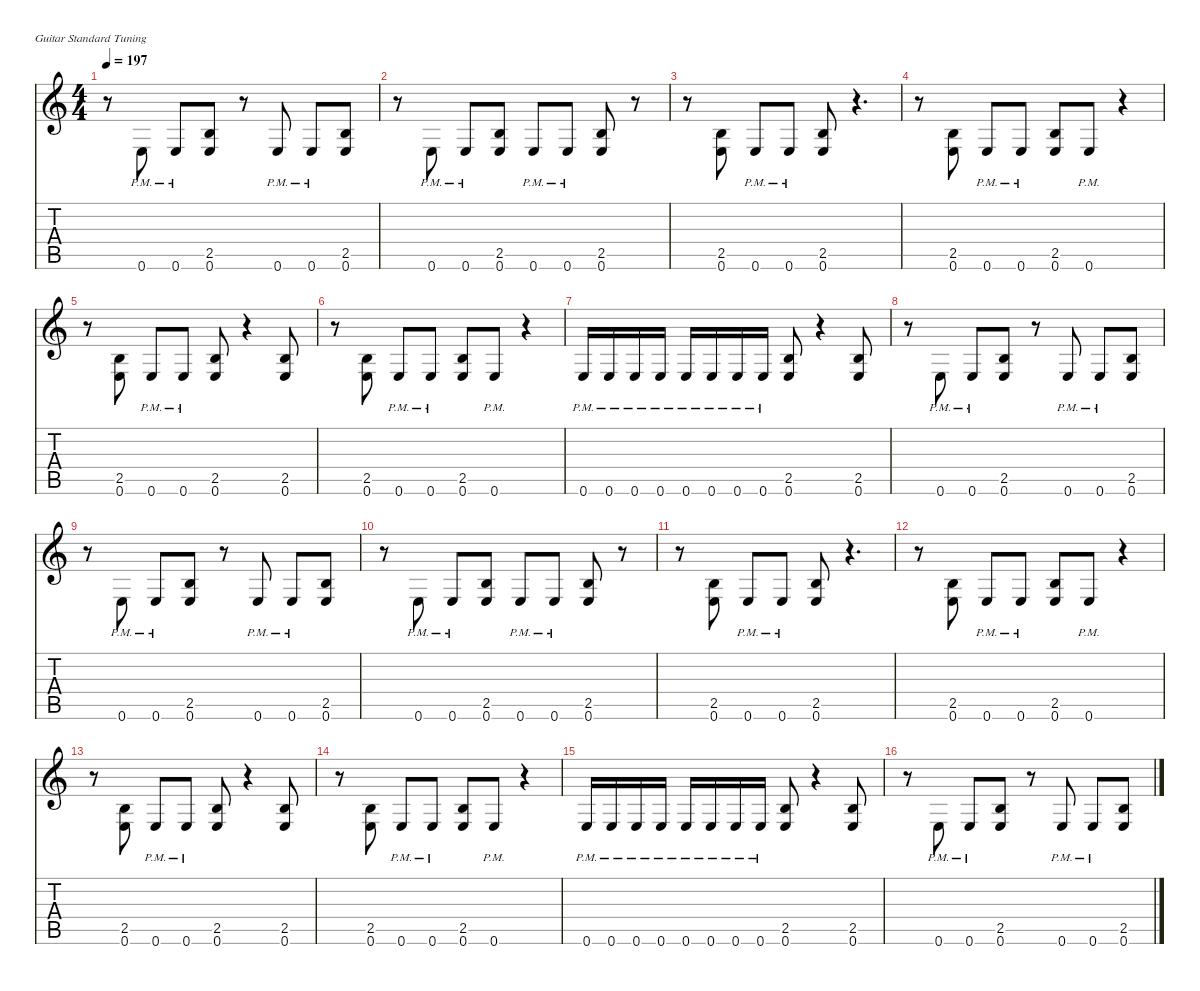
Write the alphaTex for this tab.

\defaultSystemsLayout 4
\hideDynamics
\bracketExtendMode nobrackets
\singleTrackTrackNamePolicy hidden
\multiTrackTrackNamePolicy hidden
\firstSystemTrackNameMode fullname
\firstSystemTrackNameOrientation horizontal
\otherSystemsTrackNameOrientation horizontal
\track ("Guitar 1" "dist.guit.") {instrument distortionguitar}
\staff {score tabs}
\tuning (E4 B3 G3 D3 A2 E2)
\ts (4 4)
\tempo 197
\clef g2
\ks c
r.8{dy f beam Down} 0.6{pm}.8{beam Up} 0.6{pm}.8{beam Up} (2.5 0.6).8{beam Up} r.8{beam Up} 0.6{pm}.8{beam Up} 0.6{pm}.8{beam Up} (2.5 0.6).8{beam Up} |
r.8{beam Down} 0.6{pm}.8{beam Up} 0.6{pm}.8{beam Up} (2.5 0.6).8{beam Up} 0.6{pm}.8{beam Up} 0.6{pm}.8{beam Up} (2.5 0.6).8{beam Up} r.8{beam Up} |
r.8{beam Down} (2.5 0.6).8{beam Up} 0.6{pm}.8{beam Up} 0.6{pm}.8{beam Up} (2.5 0.6).8{beam Up} r.4{d beam Up} |
r.8{beam Down} (2.5 0.6).8{beam Up} 0.6{pm}.8{beam Up} 0.6{pm}.8{beam Up} (2.5 0.6).8{beam Up} 0.6{pm}.8{beam Up} r.4{beam Up} |
r.8{beam Down} (2.5 0.6).8{beam Up} 0.6{pm}.8{beam Up} 0.6{pm}.8{beam Up} (2.5 0.6).8{beam Up} r.4{beam Up} (2.5 0.6).8{beam Up} |
r.8{beam Down} (2.5 0.6).8{beam Up} 0.6{pm}.8{beam Up} 0.6{pm}.8{beam Up} (2.5 0.6).8{beam Up} 0.6{pm}.8{beam Up} r.4{beam Up} |
0.6{pm}.16{beam Up} 0.6{pm}.16{beam Up} 0.6{pm}.16{beam Up} 0.6{pm}.16{beam Up} 0.6{pm}.16{beam Up} 0.6{pm}.16{beam Up} 0.6{pm}.16{beam Up} 0.6{pm}.16{beam Up} (2.5 0.6).8{beam Up} r.4{beam Up} (2.5 0.6).8{beam Up} |
r.8{beam Down} 0.6{pm}.8{beam Up} 0.6{pm}.8{beam Up} (2.5 0.6).8{beam Up} r.8{beam Up} 0.6{pm}.8{beam Up} 0.6{pm}.8{beam Up} (2.5 0.6).8{beam Up} |
r.8{beam Down} 0.6{pm}.8{beam Up} 0.6{pm}.8{beam Up} (2.5 0.6).8{beam Up} r.8{beam Up} 0.6{pm}.8{beam Up} 0.6{pm}.8{beam Up} (2.5 0.6).8{beam Up} |
r.8{beam Down} 0.6{pm}.8{beam Up} 0.6{pm}.8{beam Up} (2.5 0.6).8{beam Up} 0.6{pm}.8{beam Up} 0.6{pm}.8{beam Up} (2.5 0.6).8{beam Up} r.8{beam Up} |
r.8{beam Down} (2.5 0.6).8{beam Up} 0.6{pm}.8{beam Up} 0.6{pm}.8{beam Up} (2.5 0.6).8{beam Up} r.4{d beam Up} |
r.8{beam Down} (2.5 0.6).8{beam Up} 0.6{pm}.8{beam Up} 0.6{pm}.8{beam Up} (2.5 0.6).8{beam Up} 0.6{pm}.8{beam Up} r.4{beam Up} |
r.8{beam Down} (2.5 0.6).8{beam Up} 0.6{pm}.8{beam Up} 0.6{pm}.8{beam Up} (2.5 0.6).8{beam Up} r.4{beam Up} (2.5 0.6).8{beam Up} |
r.8{beam Down} (2.5 0.6).8{beam Up} 0.6{pm}.8{beam Up} 0.6{pm}.8{beam Up} (2.5 0.6).8{beam Up} 0.6{pm}.8{beam Up} r.4{beam Up} |
0.6{pm}.16{beam Up} 0.6{pm}.16{beam Up} 0.6{pm}.16{beam Up} 0.6{pm}.16{beam Up} 0.6{pm}.16{beam Up} 0.6{pm}.16{beam Up} 0.6{pm}.16{beam Up} 0.6{pm}.16{beam Up} (2.5 0.6).8{beam Up} r.4{beam Up} (2.5 0.6).8{beam Up} |
r.8{beam Down} 0.6{pm}.8{beam Up} 0.6{pm}.8{beam Up} (2.5 0.6).8{beam Up} r.8{beam Up} 0.6{pm}.8{beam Up} 0.6{pm}.8{beam Up} (2.5 0.6).8{beam Up}
